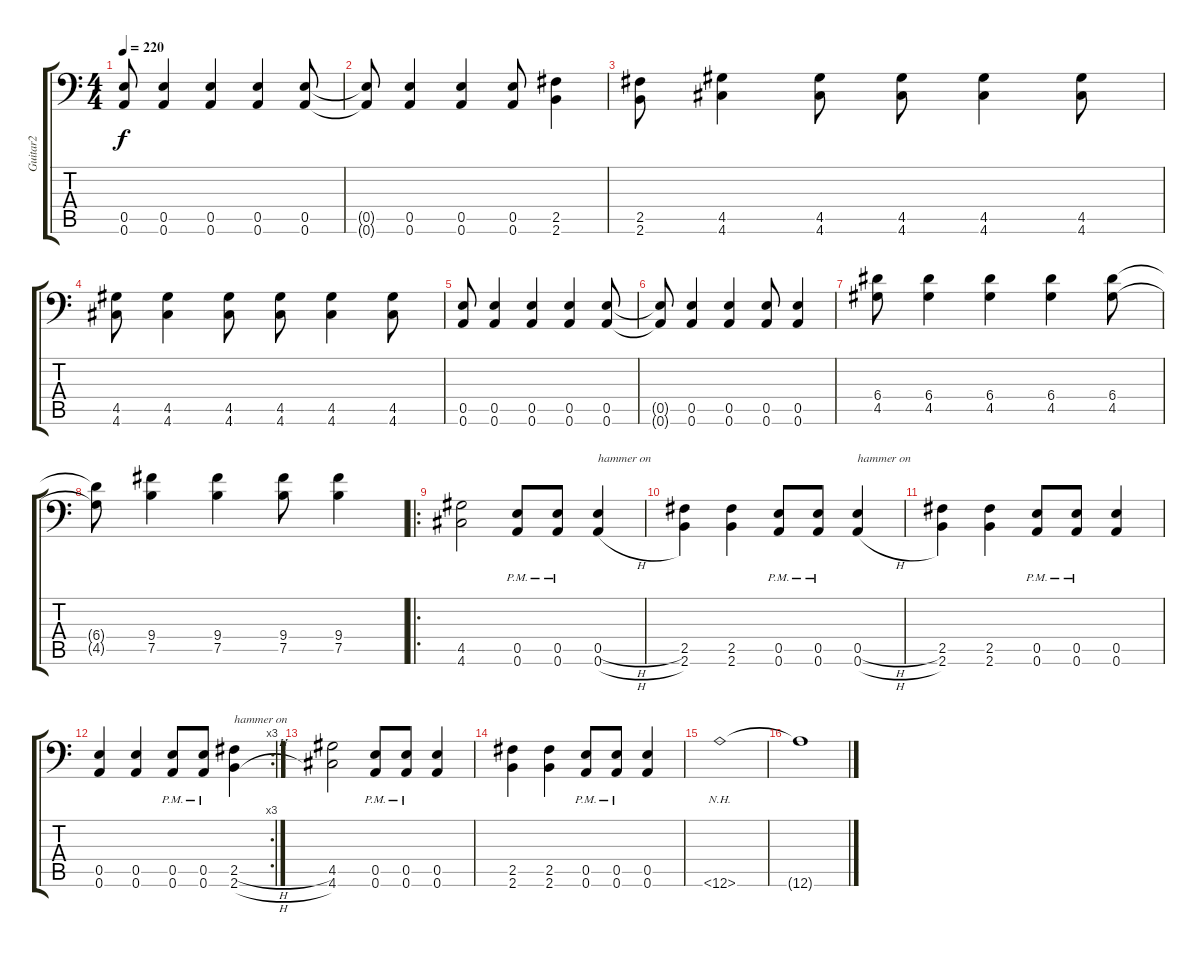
\track ("Guitar2" "Guitar2") {instrument distortionguitar}
\staff {score tabs}
\tuning (B3 Gb3 D3 A2 E2 A1) {hide}
\ts (4 4)
\tempo 220
\clef f4
\ks c
(0.5 0.6).8{dy f} (0.5 0.6).4 (0.5 0.6).4 (0.5 0.6).4 (0.5 0.6).8 |
(0.5{t} 0.6{t}).8 (0.5 0.6).4 (0.5 0.6).4 (0.5 0.6).8 (2.5 2.6).4 |
(2.5 2.6).8 (4.5 4.6).4 (4.5 4.6).8 (4.5 4.6).8 (4.5 4.6).4 (4.5 4.6).8 |
(4.5 4.6).8 (4.5 4.6).4 (4.5 4.6).8 (4.5 4.6).8 (4.5 4.6).4 (4.5 4.6).8 |
(0.5 0.6).8 (0.5 0.6).4 (0.5 0.6).4 (0.5 0.6).4 (0.5 0.6).8 |
(0.5{t} 0.6{t}).8 (0.5 0.6).4 (0.5 0.6).4 (0.5 0.6).8 (0.5 0.6).4 |
(6.4 4.5).8 (6.4 4.5).4 (6.4 4.5).4 (6.4 4.5).4 (6.4 4.5).8 |
(6.4{t} 4.5{t}).8 (9.4 7.5).4 (9.4 7.5).4 (9.4 7.5).8 (9.4 7.5).4 |
\ro
(4.5 4.6).2 (0.5{pm} 0.6{pm}).8 (0.5{pm} 0.6{pm}).8 (0.5{h} 0.6{h}).4{txt "hammer on"} |
(2.5 2.6).4 (2.5 2.6).4 (0.5{pm} 0.6{pm}).8 (0.5{pm} 0.6{pm}).8 (0.5{h} 0.6{h}).4{txt "hammer on"} |
(2.5 2.6).4 (2.5 2.6).4 (0.5{pm} 0.6{pm}).8 (0.5{pm} 0.6{pm}).8 (0.5 0.6).4 |
\rc 3
(0.5 0.6).4 (0.5 0.6).4 (0.5{pm} 0.6{pm}).8 (0.5{pm} 0.6{pm}).8 (2.5{h} 2.6{h}).4{txt "hammer on"} |
(4.5 4.6).2 (0.5{pm} 0.6{pm}).8 (0.5{pm} 0.6{pm}).8 (0.5 0.6).4 |
(2.5 2.6).4 (2.5 2.6).4 (0.5{pm} 0.6{pm}).8 (0.5{pm} 0.6{pm}).8 (0.5 0.6).4 |
12.6{nh}.1 |
12.6{t}.1
